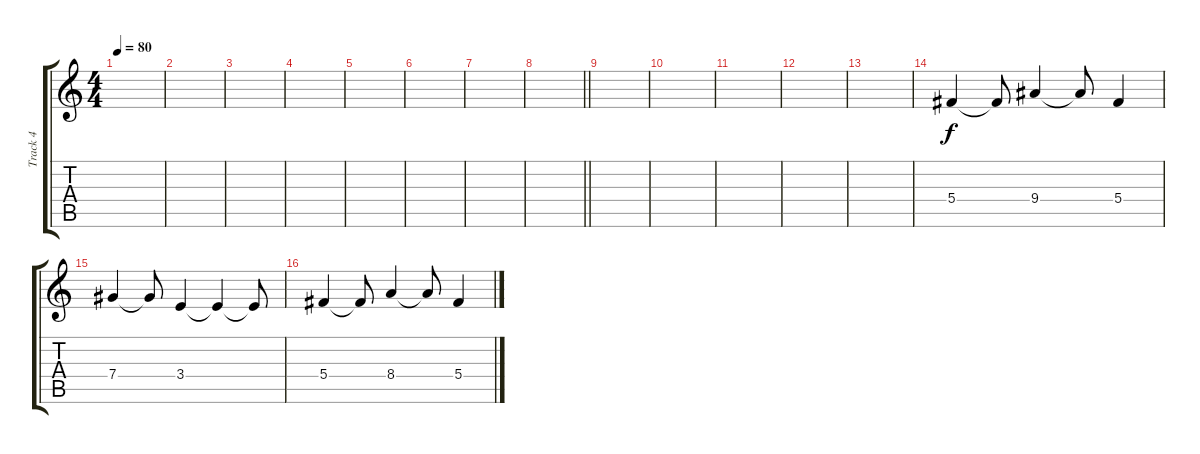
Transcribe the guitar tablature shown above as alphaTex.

\track ("Track 4" "Track 4") {instrument distortionguitar}
\staff {score tabs}
\tuning (Eb4 Bb3 Gb3 Db3 Ab2 Db2) {hide}
\ts (4 4)
\tempo 80
\clef g2
\ks c
|
|
|
|
|
|
|
\barLineRight lightlight
|
|
|
|
|
|
5.4.4 5.4{t}.8 9.4.4 9.4{t}.8 5.4.4 |
7.4.4 7.4{t}.8 3.4.4 3.4{t}.4 3.4{t}.8 |
5.4.4 5.4{t}.8 8.4.4 8.4{t}.8 5.4.4
